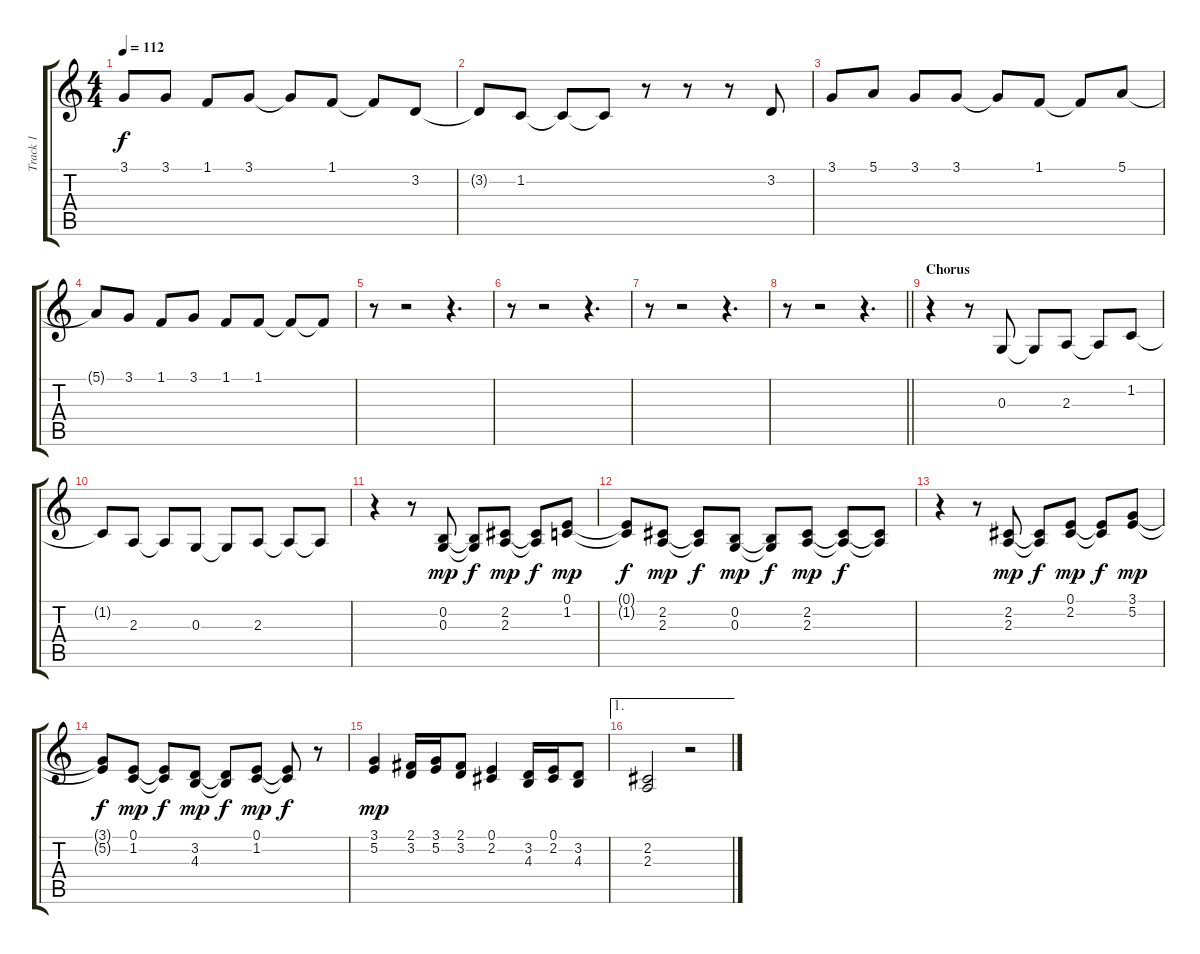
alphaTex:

\track ("Track 1" "Track 1") {instrument tenorsax}
\staff {score tabs}
\tuning (E4 B3 G3 D3 A2 E2) {hide}
\ts (4 4)
\tempo 112
\clef g2
\ks c
3.1.8{dy f} 3.1.8 1.1.8 3.1.8 3.1{t}.8 1.1.8 1.1{t}.8 3.2.8 |
3.2{t}.8 1.2.8 1.2{t}.8 1.2{t}.8 r.8 r.8 r.8 3.2.8 |
3.1.8 5.1.8 3.1.8 3.1.8 3.1{t}.8 1.1.8 1.1{t}.8 5.1.8 |
5.1{t}.8 3.1.8 1.1.8 3.1.8 1.1.8 1.1.8 1.1{t}.8 1.1{t}.8 |
r.8 r.2 r.4{d} |
r.8 r.2 r.4{d} |
r.8 r.2 r.4{d} |
\barLineRight lightlight
r.8 r.2 r.4{d} |
\section ("" "Chorus")
r.4 r.8 0.3.8 0.3{t}.8 2.3.8 2.3{t}.8 1.2.8 |
1.2{t}.8 2.3.8 2.3{t}.8 0.3.8 0.3{t}.8 2.3.8 2.3{t}.8 2.3{t}.8 |
r.4 r.8 (0.2 0.3).8{dy mp} (0.2{t} 0.3{t}).8{dy f} (2.2 2.3).8{dy mp} (2.2{t} 2.3{t}).8{dy f} (0.1 1.2).8{dy mp} |
(0.1{t} 1.2{t}).8{dy f} (2.2 2.3).8{dy mp} (2.2{t} 2.3{t}).8{dy f} (0.2 0.3).8{dy mp} (0.2{t} 0.3{t}).8{dy f} (2.2 2.3).8{dy mp} (2.2{t} 2.3{t}).8{dy f} (2.2{t} 2.3{t}).8 |
r.4 r.8 (2.2 2.3).8{dy mp} (2.2{t} 2.3{t}).8{dy f} (0.1 2.2).8{dy mp} (0.1{t} 2.2{t}).8{dy f} (3.1 5.2).8{dy mp} |
(3.1{t} 5.2{t}).8{dy f} (0.1 1.2).8{dy mp} (0.1{t} 1.2{t}).8{dy f} (3.2 4.3).8{dy mp} (3.2{t} 4.3{t}).8{dy f} (0.1 1.2).8{dy mp} (0.1{t} 1.2{t}).8{dy f} r.8 |
(3.1 5.2).4{dy mp} (2.1 3.2).16 (3.1 5.2).16 (2.1 3.2).8 (0.1 2.2).4 (3.2 4.3).16 (0.1 2.2).16 (3.2 4.3).8 |
\ae 1
(2.2 2.3).2 r.2
